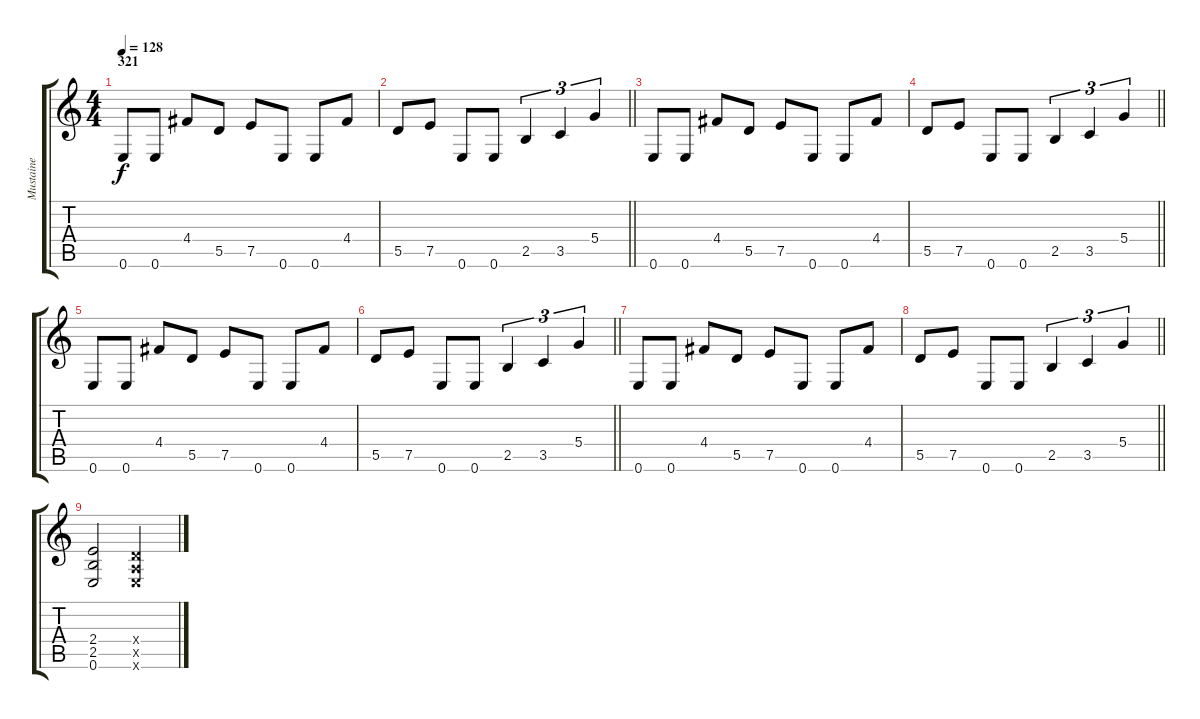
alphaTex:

\track ("Mustaine" "Mustaine") {instrument distortionguitar}
\staff {score tabs}
\tuning (E4 B3 G3 D3 A2 E2) {hide}
\ts (4 4)
\section ("" "321")
\tempo 128
\clef g2
\ks c
0.6.8{dy f} 0.6.8 4.4.8 5.5.8 7.5.8 0.6.8 0.6.8 4.4.8 |
\barLineRight lightlight
5.5.8 7.5.8 0.6.8 0.6.8 2.5.4{tu (3 2)} 3.5.4{tu (3 2)} 5.4.4{tu (3 2)} |
0.6.8 0.6.8 4.4.8 5.5.8 7.5.8 0.6.8 0.6.8 4.4.8 |
\barLineRight lightlight
5.5.8 7.5.8 0.6.8 0.6.8 2.5.4{tu (3 2)} 3.5.4{tu (3 2)} 5.4.4{tu (3 2)} |
0.6.8 0.6.8 4.4.8 5.5.8 7.5.8 0.6.8 0.6.8 4.4.8 |
\barLineRight lightlight
5.5.8 7.5.8 0.6.8 0.6.8 2.5.4{tu (3 2)} 3.5.4{tu (3 2)} 5.4.4{tu (3 2)} |
0.6.8 0.6.8 4.4.8 5.5.8 7.5.8 0.6.8 0.6.8 4.4.8 |
\barLineRight lightlight
5.5.8 7.5.8 0.6.8 0.6.8 2.5.4{tu (3 2)} 3.5.4{tu (3 2)} 5.4.4{tu (3 2)} |
(2.4 2.5 0.6).2 (0.4{x} 0.5{x} 0.6{x}).2
